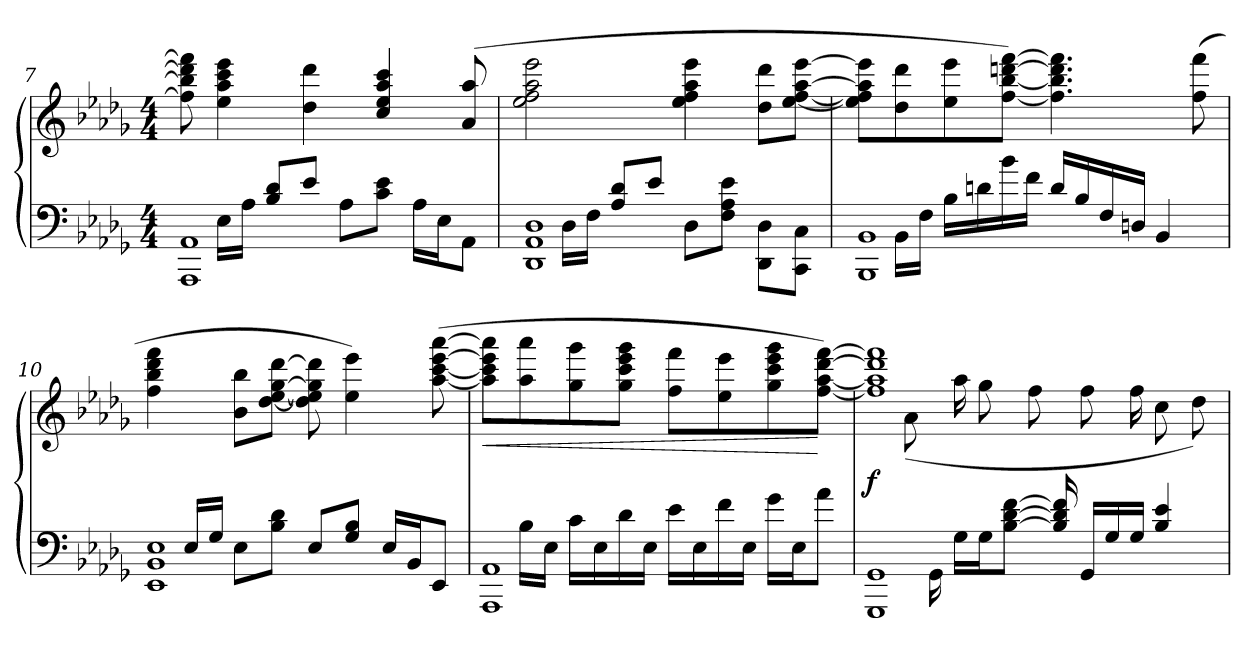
**kern	**kern	**dynam
*part1	*part1	*part1
*staff2	*staff1	*staff1/2
*clefF4	*clefG2	*
*k[b-e-a-d-g-]	*k[b-e-a-d-g-]	*
*D-:	*D-:	*
*M4/4	*M4/4	*
=7	=7	=7
*^	*	*
8ryy	1AA-/ 1AAA-/	8fff\] 8ddd-\] 8bb-\] 8ff\]	.
16E-\LL	.	4eee-\ 4ccc\ 4aa-\ 4ee-\	.
16A-\JJ	.	.	.
8d-/ 8B-/L	.	.	.
8e-/J	.	4ddd-\ 4dd-\	.
8A-\L	.	.	.
8e-\ 8c\J	.	4ccc/ 4aa-/ 4ee-/ 4cc/	.
16A-\LL	.	.	.
16E-\J	.	.	.
8AA-\J	.	(8aa-/ 8a-/	.
=8	=8	=8	=8
8ryy	1D-/ 1AA-/ 1DD-/	2eee-\ 2aa-\ 2ff\ 2ee-\	.
16D-\LL	.	.	.
16F\JJ	.	.	.
8d-/ 8A-/L	.	.	.
8e-/J	.	.	.
8D-\L	.	4eee-\ 4aa-\ 4ff\ 4ee-\	.
8e-\ 8A-\ 8F\J	.	.	.
8D-\ 8DD-\L	.	8ddd-\ 8dd-\L	.
8C\ 8CC\J	.	[8eee-\ [8aa-\ [8ff\ [8ee-\J	.
=9	=9	=9	=9
1BB-/ 1BBB-/	8ryy	8eee-\] 8aa-\] 8ff\] 8ee-\]L	.
.	16BB-\LL	8ddd-\ 8dd-\	.
.	16F\JJ	.	.
.	16B-\LL	8eee-\ 8ee-\	.
.	16d\	.	.
.	16b-\	[8fff\ [8ddd\ [8bb-\ [8ff\J)	.
.	16f\JJ	.	.
.	16d/LL	4.fff\] 4.ddd\] 4.bb-\] 4.ff\]	.
.	16B-/	.	.
.	16F/	.	.
.	16D/JJ	.	.
.	4BB-/	.	.
.	.	(8fff\ 8ff\	.
=10	=10	=10	=10
8ryy	1E-/ 1BB-/ 1EE-/	4fff\ 4ddd-\ 4bb-\ 4ff\	.
16E-/LL	.	.	.
16G-/JJ	.	.	.
8E-\L	.	8bb-\ 8b-\L	.
8d-\ 8B-\J	.	[8ddd-\ [8gg-\ [8ee-\ [8dd-\J	.
8E-/L	.	8ddd-\] 8gg-\] 8ee-\] 8dd-\]	.
8B-/ 8G-/J	.	4eee-\ 4ee-\)	.
16E-/LL	.	.	.
16BB-/J	.	.	.
8EE-/J	.	([8aaa-\ [8eee-\ [8ccc\ [8aa-\	.
=11	=11	=11	=11
!	!	!	!LO:HP:b
8ryy	1AA-/ 1AAA-/	8aaa-\] 8eee-\] 8ccc\] 8aa-\]L	<
16B-\LL	.	8aaa-\ 8aa-\	.
16E-\JJ	.	.	.
16c\LL	.	8ggg-\ 8gg-\	.
16E-\	.	.	.
16d-\	.	8ggg-\ 8eee-\ 8ccc\ 8gg-\J	.
16E-\JJ	.	.	.
16e-\LL	.	8fff\ 8ff\L	.
16E-\	.	.	.
16f\	.	8eee-\ 8ee-\	.
16E-\JJ	.	.	.
16g-\LL	.	8ggg-\ 8eee-\ 8ccc\ 8gg-\	.
16E-\J	.	.	.
8a-\J	.	[8fff\ [8ddd-\ [8aa-\ [8ff\J)	[
=12	=12	=12	=12
*	*	*^	*
8.ryy	1GG-/ 1GGG-/	1fff\] 1ddd-\] 1aa-\] 1ff\]	8ryy	f
.	.	.	(8a-\	.
16GG-\	.	.	.	.
16G-\LL	.	.	16aa-\LL	.
16G-\J	.	.	8gg-\	.
[8f\ [8d-\ [8B-\J	.	.	.	.
.	.	.	8ff\J	.
16f/] 16d-/] 16B-/]	.	.	.	.
16GG-/LL	.	.	8ff\L	.
16G-/	.	.	.	.
16G-/JJ	.	.	16ff\JL	.
4e-/ 4B-/	.	.	8cc\L	.
.	.	.	8dd-\J)	.
*v	*v	*	*	*
*	*v	*v	*
=	=	=
*-	*-	*-
